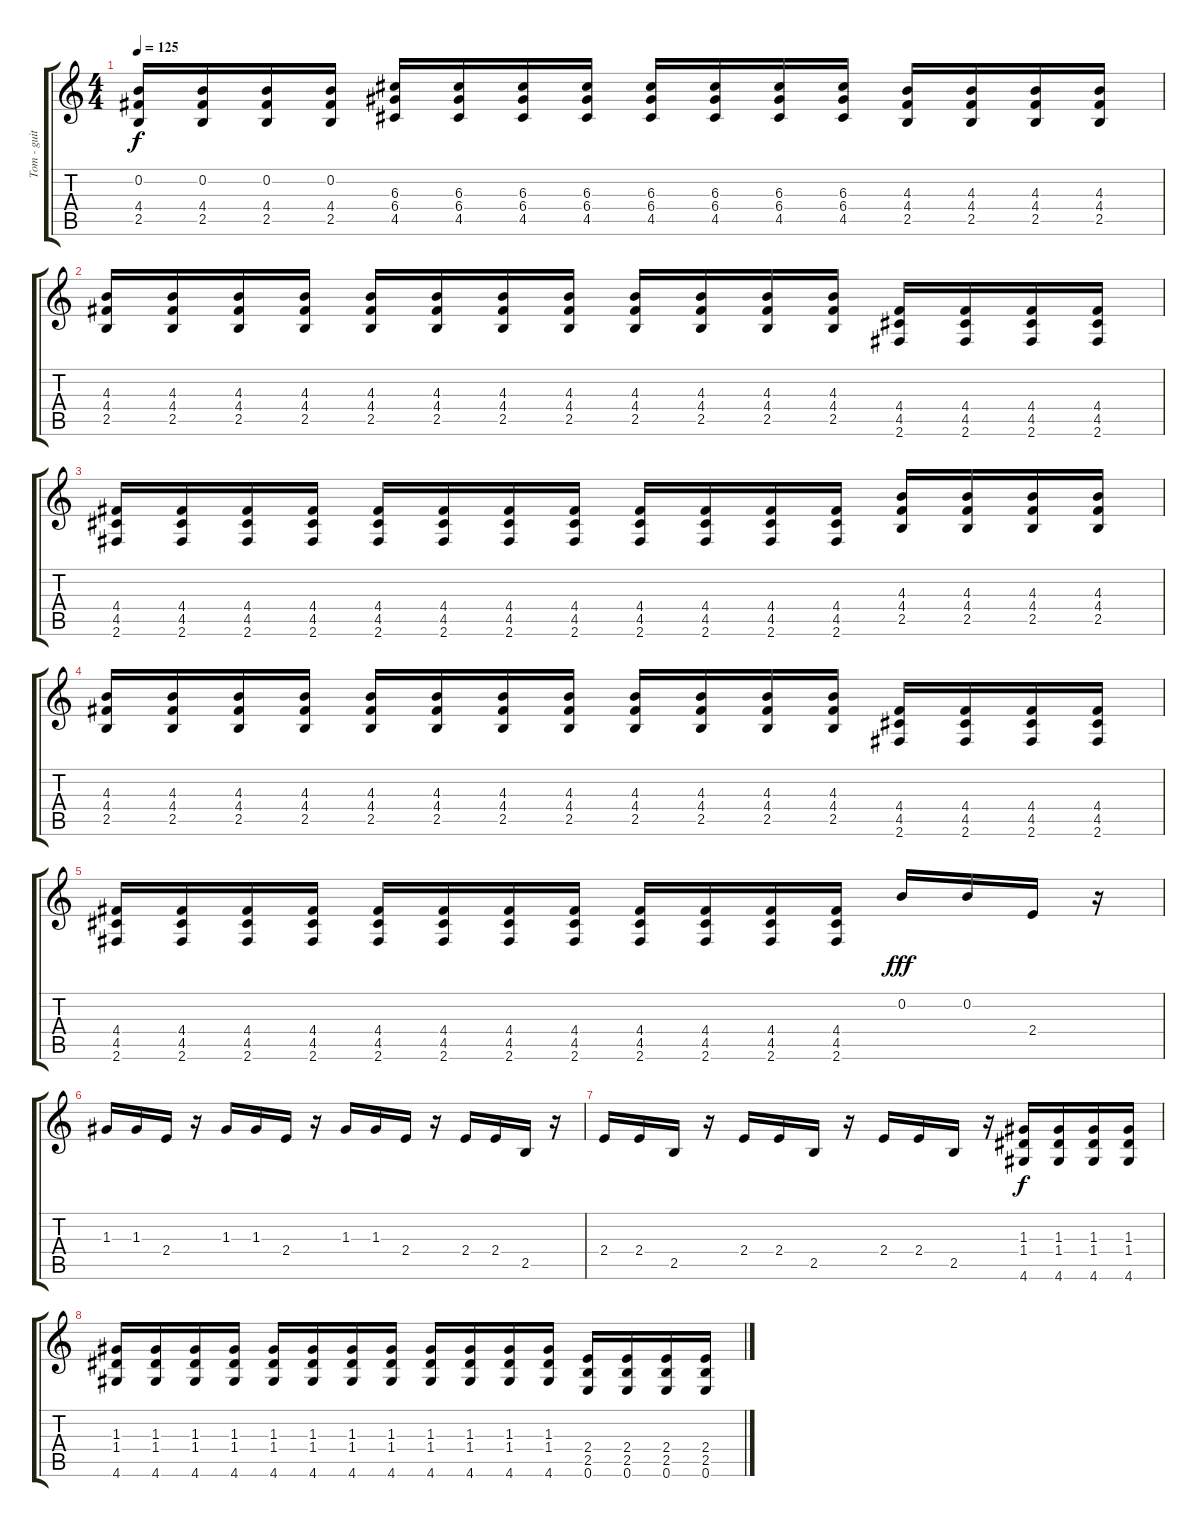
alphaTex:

\track ("Tom - guitar" "Tom - guit") {instrument distortionguitar}
\staff {score tabs}
\tuning (E4 B3 G3 D3 A2 E2) {hide}
\ts (4 4)
\tempo 125
\clef g2
\ks c
(0.2 4.4 2.5).16{dy f} (0.2 4.4 2.5).16 (0.2 4.4 2.5).16 (0.2 4.4 2.5).16 (6.3 6.4 4.5).16 (6.3 6.4 4.5).16 (6.3 6.4 4.5).16 (6.3 6.4 4.5).16 (6.3 6.4 4.5).16 (6.3 6.4 4.5).16 (6.3 6.4 4.5).16 (6.3 6.4 4.5).16 (4.3 4.4 2.5).16 (4.3 4.4 2.5).16 (4.3 4.4 2.5).16 (4.3 4.4 2.5).16 |
(4.3 4.4 2.5).16 (4.3 4.4 2.5).16 (4.3 4.4 2.5).16 (4.3 4.4 2.5).16 (4.3 4.4 2.5).16 (4.3 4.4 2.5).16 (4.3 4.4 2.5).16 (4.3 4.4 2.5).16 (4.3 4.4 2.5).16 (4.3 4.4 2.5).16 (4.3 4.4 2.5).16 (4.3 4.4 2.5).16 (4.4 4.5 2.6).16 (4.4 4.5 2.6).16 (4.4 4.5 2.6).16 (4.4 4.5 2.6).16 |
(4.4 4.5 2.6).16 (4.4 4.5 2.6).16 (4.4 4.5 2.6).16 (4.4 4.5 2.6).16 (4.4 4.5 2.6).16 (4.4 4.5 2.6).16 (4.4 4.5 2.6).16 (4.4 4.5 2.6).16 (4.4 4.5 2.6).16 (4.4 4.5 2.6).16 (4.4 4.5 2.6).16 (4.4 4.5 2.6).16 (4.3 4.4 2.5).16 (4.3 4.4 2.5).16 (4.3 4.4 2.5).16 (4.3 4.4 2.5).16 |
(4.3 4.4 2.5).16 (4.3 4.4 2.5).16 (4.3 4.4 2.5).16 (4.3 4.4 2.5).16 (4.3 4.4 2.5).16 (4.3 4.4 2.5).16 (4.3 4.4 2.5).16 (4.3 4.4 2.5).16 (4.3 4.4 2.5).16 (4.3 4.4 2.5).16 (4.3 4.4 2.5).16 (4.3 4.4 2.5).16 (4.4 4.5 2.6).16 (4.4 4.5 2.6).16 (4.4 4.5 2.6).16 (4.4 4.5 2.6).16 |
(4.4 4.5 2.6).16 (4.4 4.5 2.6).16 (4.4 4.5 2.6).16 (4.4 4.5 2.6).16 (4.4 4.5 2.6).16 (4.4 4.5 2.6).16 (4.4 4.5 2.6).16 (4.4 4.5 2.6).16 (4.4 4.5 2.6).16 (4.4 4.5 2.6).16 (4.4 4.5 2.6).16 (4.4 4.5 2.6).16 0.2.16{dy fff} 0.2.16 2.4.16 r.16 |
1.3.16 1.3.16 2.4.16 r.16 1.3.16 1.3.16 2.4.16 r.16 1.3.16 1.3.16 2.4.16 r.16 2.4.16 2.4.16 2.5.16 r.16 |
2.4.16 2.4.16 2.5.16 r.16 2.4.16 2.4.16 2.5.16 r.16 2.4.16 2.4.16 2.5.16 r.16 (1.3 1.4 4.6).16{dy f} (1.3 1.4 4.6).16 (1.3 1.4 4.6).16 (1.3 1.4 4.6).16 |
(1.3 1.4 4.6).16 (1.3 1.4 4.6).16 (1.3 1.4 4.6).16 (1.3 1.4 4.6).16 (1.3 1.4 4.6).16 (1.3 1.4 4.6).16 (1.3 1.4 4.6).16 (1.3 1.4 4.6).16 (1.3 1.4 4.6).16 (1.3 1.4 4.6).16 (1.3 1.4 4.6).16 (1.3 1.4 4.6).16 (2.4 2.5 0.6).16 (2.4 2.5 0.6).16 (2.4 2.5 0.6).16 (2.4 2.5 0.6).16
